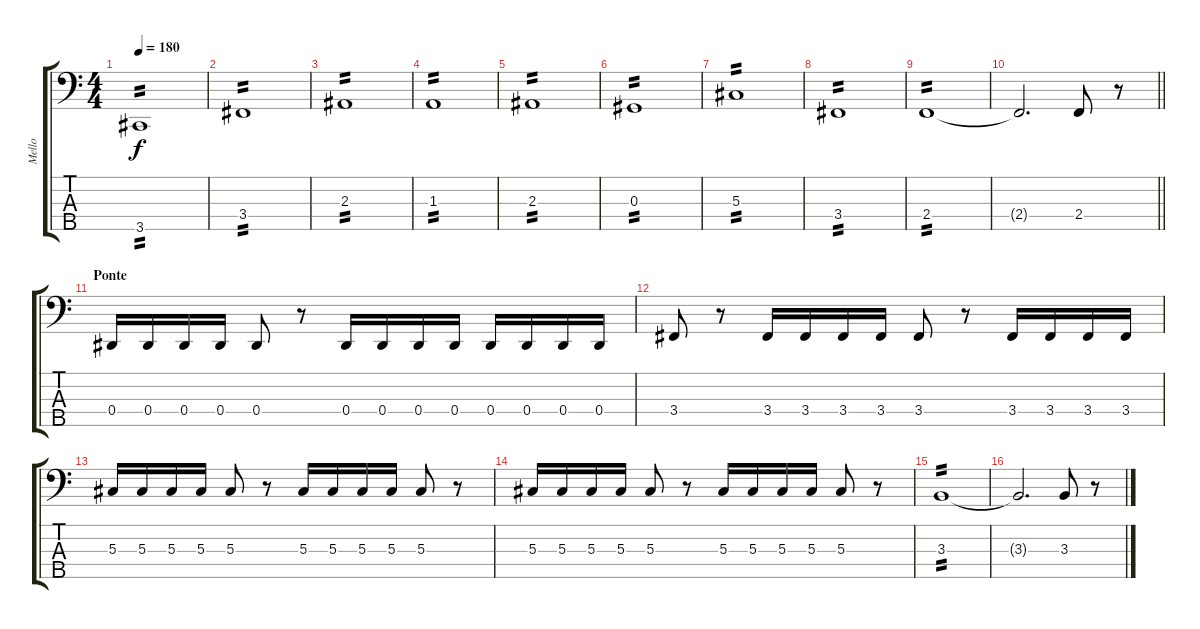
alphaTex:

\track ("Mello" "Mello") {instrument electricbassfinger}
\staff {score tabs}
\tuning (Gb2 Db2 Ab1 Eb1 Bb0) {hide}
\ts (4 4)
\tempo 180
\clef f4
\ks c
3.5.1{tp 2 dy f} |
3.4.1{tp 2} |
2.3.1{tp 2} |
1.3.1{tp 2} |
2.3.1{tp 2} |
0.3.1{tp 2} |
5.3.1{tp 2} |
3.4.1{tp 2} |
2.4.1{tp 2} |
\barLineRight lightlight
2.4{t}.2{d} 2.4.8 r.8 |
\section ("" "Ponte")
0.4.16 0.4.16 0.4.16 0.4.16 0.4.8 r.8 0.4.16 0.4.16 0.4.16 0.4.16 0.4.16 0.4.16 0.4.16 0.4.16 |
3.4.8 r.8 3.4.16 3.4.16 3.4.16 3.4.16 3.4.8 r.8 3.4.16 3.4.16 3.4.16 3.4.16 |
5.3.16 5.3.16 5.3.16 5.3.16 5.3.8 r.8 5.3.16 5.3.16 5.3.16 5.3.16 5.3.8 r.8 |
5.3.16 5.3.16 5.3.16 5.3.16 5.3.8 r.8 5.3.16 5.3.16 5.3.16 5.3.16 5.3.8 r.8 |
3.3.1{tp 2} |
3.3{t}.2{d} 3.3.8 r.8
